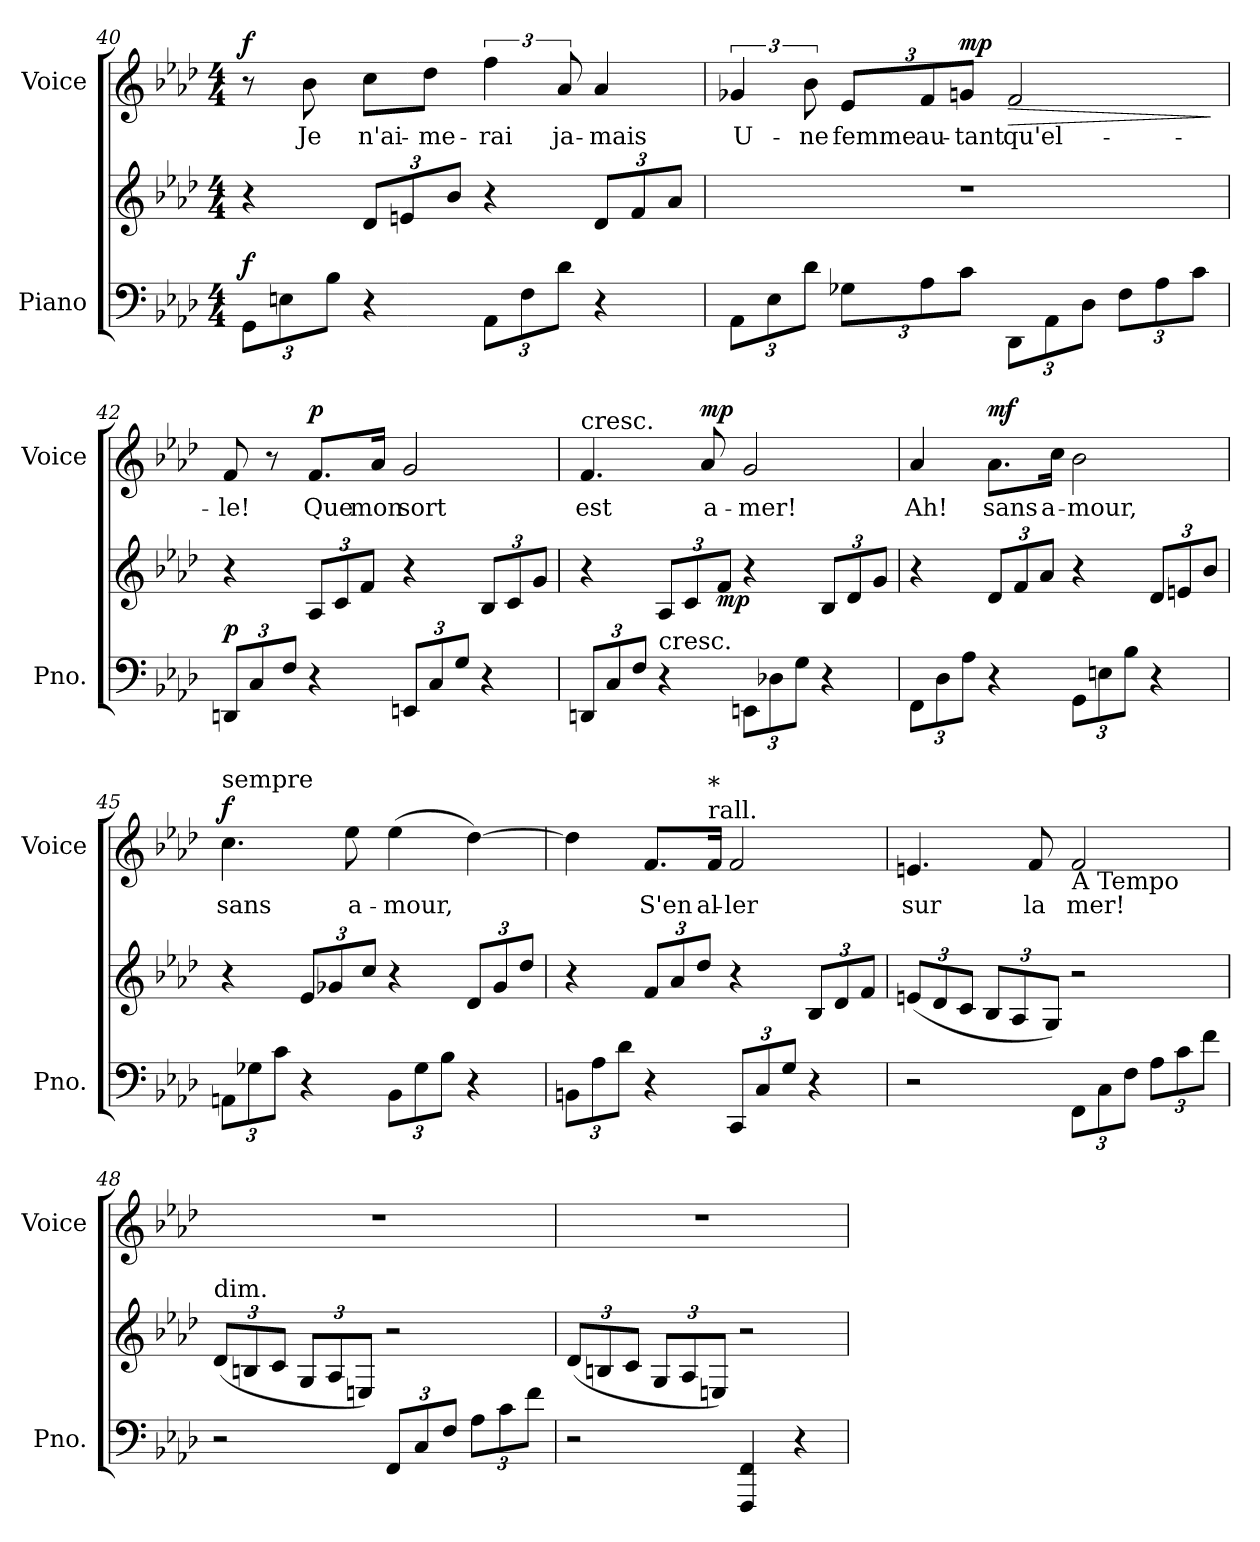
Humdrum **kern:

**kern	**kern	**dynam	**kern	**text	**dynam
*part2	*part2	*part2	*part1	*part1	*part1
*staff3	*staff2	*staff2/3	*staff1	*staff1	*staff1
*I"Piano	*	*	*I"Voice	*	*
*I'Pno.	*	*	*I'Voice	*	*
!!LO:LB:g=z
*clefF4	*clefG2	*	*clefG2	*	*
*k[b-e-a-d-]	*k[b-e-a-d-]	*	*k[b-e-a-d-]	*	*
*A-:	*A-:	*	*A-:	*	*
*M4/4	*M4/4	*	*M4/4	*	*
*Xbrackettup	*	*	*	*	*
=40	=40	=40	=40	=40	=40
!	!	!LO:DY:a=2	!	!	!LO:DY:a
12GG\L	4r	f	8r	.	f
12En\	.	.	.	.	.
.	.	.	8b-\	Je	.
12B-\J	.	.	.	.	.
*	*Xbrackettup	*	*	*	*
4r	12d-/L	.	8cc\L	n'ai-	.
.	12en/	.	.	.	.
.	.	.	8dd-\J	-me-	.
.	12b-/J	.	.	.	.
12AA-\L	4r	.	6ff\	-rai	.
12F\	.	.	.	.	.
12d-\J	.	.	12a-/	ja-	.
4r	12d-/L	.	4a-/	-mais	.
.	12f/	.	.	.	.
.	12a-/J	.	.	.	.
=41	=41	=41	=41	=41	=41
12AA-\L	1r	.	6g-X/	U-	.
12E-\	.	.	.	.	.
12d-\J	.	.	12b-\	-ne	.
12G-X\L	.	.	12e-/L	femme	.
12A-\	.	.	12f/	au-	.
!	!	!	!	!	!LO:DY:a
12c\J	.	.	12gn/J	-tant	mp
!	!	!	!	!	!LO:HP:b
12DD-\L	.	.	2f/	qu'el-	>
12AA-\	.	.	.	.	.
12D-\J	.	.	.	.	.
12F\L	.	.	.	.	.
12A-\	.	.	.	.	.
12c\J	.	.	.	.	.
.	.	.	.	.	]
=42	=42	=42	=42	=42	=42
!	!	!LO:DY:a=2	!	!	!
12DDn/L	4r	p	8f/	-le!	.
12C/	.	.	.	.	.
.	.	.	8r	.	.
12F/J	.	.	.	.	.
!	!	!	!	!	!LO:DY:a
4r	12A-/L	.	8.f/L	Que	p
.	12c/	.	.	.	.
.	12f/J	.	.	.	.
.	.	.	16a-/Jk	mon	.
12EEn/L	4r	.	2g/	sort	.
12C/	.	.	.	.	.
12G/J	.	.	.	.	.
4r	12B-/L	.	.	.	.
.	12c/	.	.	.	.
.	12g/J	.	.	.	.
!!LO:PB:g=z
=43	=43	=43	=43	=43	=43
!	!	!	!LO:TX:a:t=cresc.	!	!
12DDn/L	4r	.	4.f/	est	.
12C/	.	.	.	.	.
12F/J	.	.	.	.	.
!LO:TX:a:t=cresc.	!	!	!	!	!
4r	12A-/L	.	.	.	.
.	12c/	.	.	.	.
!	!	!	!	!	!LO:DY:a
.	.	.	8a-/	a-	mp
!	!	!LO:DY:b	!	!	!
.	12f/J	mp	.	.	.
12EEn\L	4r	.	2g/	-mer!	.
12D-X\	.	.	.	.	.
12G\J	.	.	.	.	.
4r	12B-/L	.	.	.	.
.	12d-/	.	.	.	.
.	12g/J	.	.	.	.
=44	=44	=44	=44	=44	=44
12FF\L	4r	.	4a-/	Ah!	.
12D-\	.	.	.	.	.
12A-\J	.	.	.	.	.
!	!	!	!	!	!LO:DY:a
4r	12d-/L	.	8.a-\L	sans	mf
.	12f/	.	.	.	.
.	12a-/J	.	.	.	.
.	.	.	16cc\Jk	a-	.
12GG\L	4r	.	2b-\	-mour,	.
12En\	.	.	.	.	.
12B-\J	.	.	.	.	.
4r	12d-/L	.	.	.	.
.	12en/	.	.	.	.
.	12b-/J	.	.	.	.
!!LO:LB:g=z
=45	=45	=45	=45	=45	=45
!	!	!	!LO:TX:a:t=sempre	!	!
!	!	!	!	!	!LO:DY:a
12AAn\L	4r	.	4.cc\	sans	f
12G-X\	.	.	.	.	.
12c\J	.	.	.	.	.
4r	12e-/L	.	.	.	.
.	12g-X/	.	.	.	.
.	.	.	8ee-\	a-	.
.	12cc/J	.	.	.	.
12BB-\L	4r	.	(4ee-\	-mour,	.
12G-\	.	.	.	.	.
12B-\J	.	.	.	.	.
4r	12d-/L	.	[4dd-\)	.	.
.	12g-/	.	.	.	.
.	12dd-/J	.	.	.	.
=46	=46	=46	=46	=46	=46
12BBn\L	4r	.	4dd-\]	.	.
12A-\	.	.	.	.	.
12d-\J	.	.	.	.	.
4r	12f/L	.	8.f/L	S'en	.
.	12a-/	.	.	.	.
.	12dd-/J	.	.	.	.
!	!	!	!LO:TX:a:t=rall.	!	!
!	!	!	!LO:TX:a:t=*	!	!
.	.	.	16f/Jk	al-	.
12CC/L	4r	.	2f/	-ler	.
12C/	.	.	.	.	.
12G/J	.	.	.	.	.
4r	12B-/L	.	.	.	.
.	12d-/	.	.	.	.
.	12f/J	.	.	.	.
!!LO:LB:g=z
=47	=47	=47	=47	=47	=47
2r	(12en/L	.	4.en/	sur	.
.	12d-/	.	.	.	.
.	12c/J	.	.	.	.
.	12B-/L	.	.	.	.
.	12A-/	.	.	.	.
.	.	.	8f/	la	.
.	12G/J)	.	.	.	.
!	!	!	!LO:TX:b:t=A Tempo	!	!
12FF\L	2r	.	2f/	mer!	.
12C\	.	.	.	.	.
12F\J	.	.	.	.	.
12A-\L	.	.	.	.	.
12c\	.	.	.	.	.
12f\J	.	.	.	.	.
=48	=48	=48	=48	=48	=48
!	!LO:TX:a:t=dim.	!	!	!	!
2r	(12d-/L	.	1r	.	.
.	12Bn/	.	.	.	.
.	12c/J	.	.	.	.
.	12G/L	.	.	.	.
.	12A-/	.	.	.	.
.	12En/J)	.	.	.	.
12FF/L	2r	.	.	.	.
12C/	.	.	.	.	.
12F/J	.	.	.	.	.
12A-\L	.	.	.	.	.
12c\	.	.	.	.	.
12f\J	.	.	.	.	.
=49	=49	=49	=49	=49	=49
2r	(12d-/L	.	1r	.	.
.	12Bn/	.	.	.	.
.	12c/J	.	.	.	.
.	12G/L	.	.	.	.
.	12A-/	.	.	.	.
.	12En/J)	.	.	.	.
4FFF/ 4FF/	2r	.	.	.	.
4r	.	.	.	.	.
=	=	=	=	=	=
*-	*-	*-	*-	*-	*-
